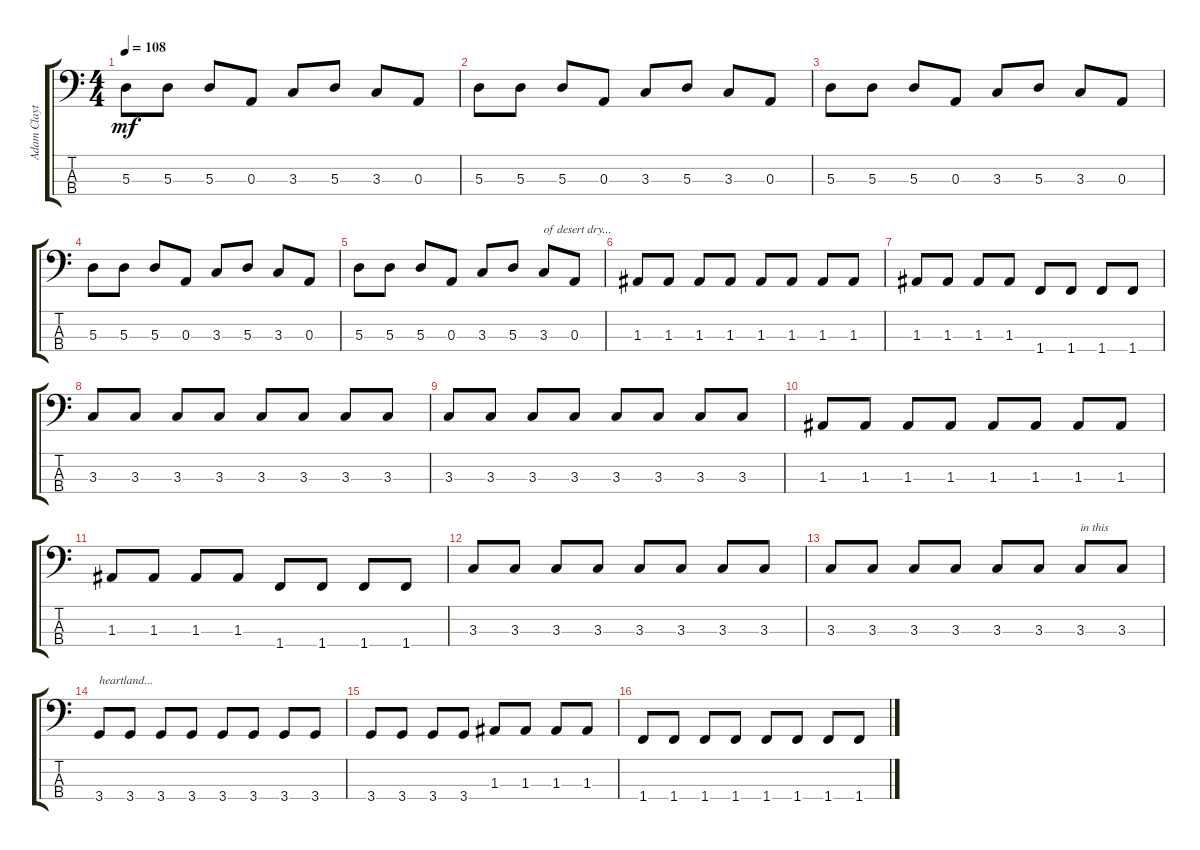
\track ("Adam Clayton" "Adam Clayt") {instrument electricbasspick}
\staff {score tabs}
\tuning (G2 D2 A1 E1) {hide}
\ts (4 4)
\tempo 108
\clef f4
\ks c
5.3.8{dy mf} 5.3.8 5.3.8 0.3.8 3.3.8 5.3.8 3.3.8 0.3.8 |
5.3.8 5.3.8 5.3.8 0.3.8 3.3.8 5.3.8 3.3.8 0.3.8 |
5.3.8 5.3.8 5.3.8 0.3.8 3.3.8 5.3.8 3.3.8 0.3.8 |
5.3.8 5.3.8 5.3.8 0.3.8 3.3.8 5.3.8 3.3.8 0.3.8 |
5.3.8 5.3.8 5.3.8 0.3.8 3.3.8 5.3.8 3.3.8{txt "of desert dry..."} 0.3.8 |
1.3.8 1.3.8 1.3.8 1.3.8 1.3.8 1.3.8 1.3.8 1.3.8 |
1.3.8 1.3.8 1.3.8 1.3.8 1.4.8 1.4.8 1.4.8 1.4.8 |
3.3.8 3.3.8 3.3.8 3.3.8 3.3.8 3.3.8 3.3.8 3.3.8 |
3.3.8 3.3.8 3.3.8 3.3.8 3.3.8 3.3.8 3.3.8 3.3.8 |
1.3.8 1.3.8 1.3.8 1.3.8 1.3.8 1.3.8 1.3.8 1.3.8 |
1.3.8 1.3.8 1.3.8 1.3.8 1.4.8 1.4.8 1.4.8 1.4.8 |
3.3.8 3.3.8 3.3.8 3.3.8 3.3.8 3.3.8 3.3.8 3.3.8 |
3.3.8 3.3.8 3.3.8 3.3.8 3.3.8 3.3.8 3.3.8{txt "in this"} 3.3.8 |
3.4.8{txt "heartland..."} 3.4.8 3.4.8 3.4.8 3.4.8 3.4.8 3.4.8 3.4.8 |
3.4.8 3.4.8 3.4.8 3.4.8 1.3.8 1.3.8 1.3.8 1.3.8 |
1.4.8 1.4.8 1.4.8 1.4.8 1.4.8 1.4.8 1.4.8 1.4.8
